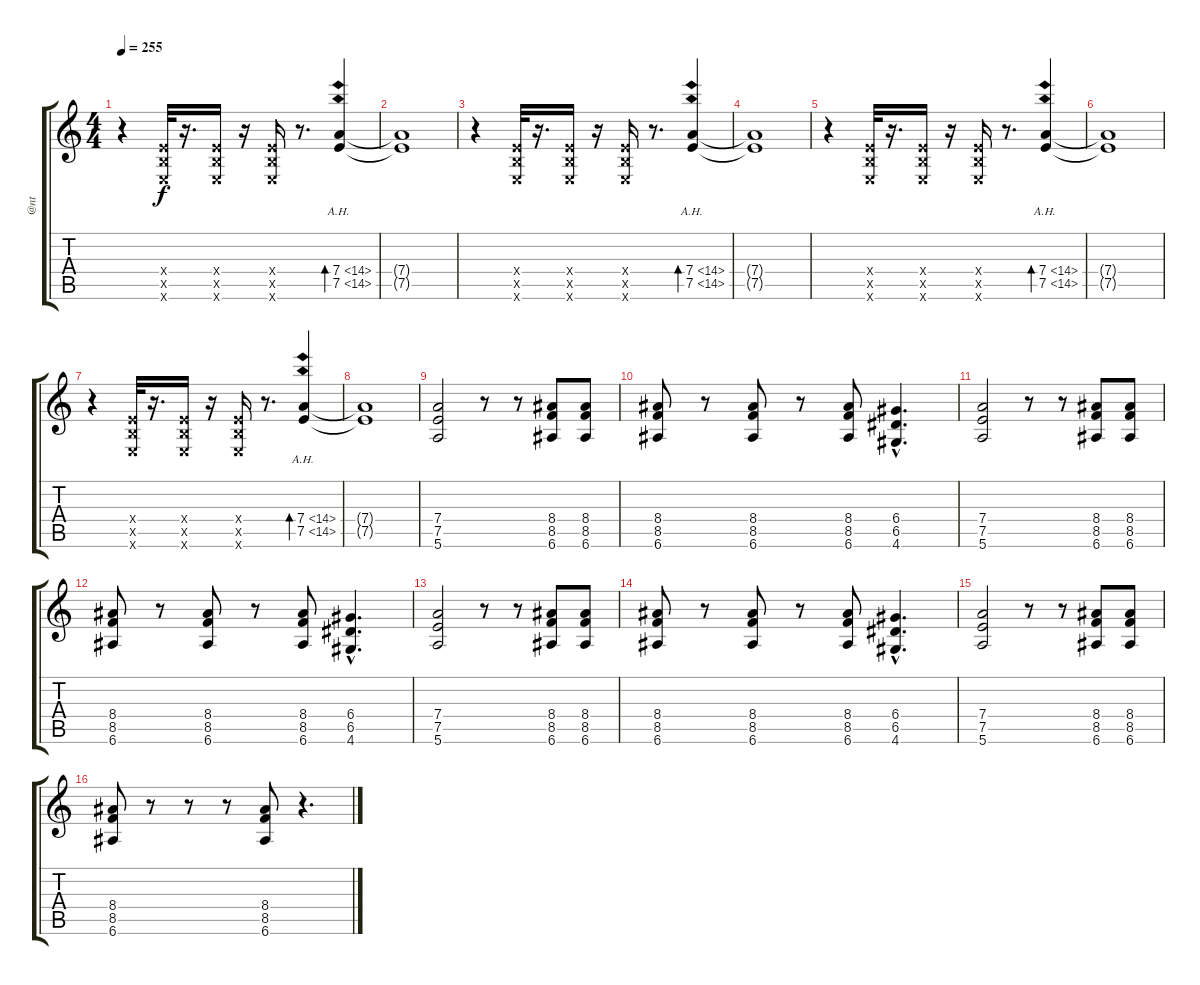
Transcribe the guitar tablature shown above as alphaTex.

\track ("@nt" "@nt") {instrument distortionguitar}
\staff {score tabs}
\tuning (E4 B3 G3 D3 A2 E2) {hide}
\ts (4 4)
\tempo 255
\clef g2
\ks c
r.4{dy f} (2.4{x} 2.5{x} 0.6{x}).32 r.16{d} (2.4{x} 2.5{x} 0.6{x}).16 r.16 (2.4{x} 2.5{x} 0.6{x}).16 r.8{d} (7.4{ah 7} 7.5{ah 7}).4{bd 480} |
(7.4{t} 7.5{t}).1 |
r.4 (2.4{x} 2.5{x} 0.6{x}).32 r.16{d} (2.4{x} 2.5{x} 0.6{x}).16 r.16 (2.4{x} 2.5{x} 0.6{x}).16 r.8{d} (7.4{ah 7} 7.5{ah 7}).4{bd 480} |
(7.4{t} 7.5{t}).1 |
r.4 (2.4{x} 2.5{x} 0.6{x}).32 r.16{d} (2.4{x} 2.5{x} 0.6{x}).16 r.16 (2.4{x} 2.5{x} 0.6{x}).16 r.8{d} (7.4{ah 7} 7.5{ah 7}).4{bd 480} |
(7.4{t} 7.5{t}).1 |
r.4 (2.4{x} 2.5{x} 0.6{x}).32 r.16{d} (2.4{x} 2.5{x} 0.6{x}).16 r.16 (2.4{x} 2.5{x} 0.6{x}).16 r.8{d} (7.4{ah 7} 7.5{ah 7}).4{bd 480} |
(7.4{t} 7.5{t}).1 |
(7.4 7.5 5.6).2{volume 13} r.8 r.8 (8.4 8.5 6.6).8 (8.4 8.5 6.6).8 |
(8.4 8.5 6.6).8 r.8 (8.4 8.5 6.6).8 r.8 (8.4 8.5 6.6).8 (6.4{hac} 6.5{hac} 4.6{hac}).4{d} |
(7.4 7.5 5.6).2 r.8 r.8 (8.4 8.5 6.6).8 (8.4 8.5 6.6).8 |
(8.4 8.5 6.6).8 r.8 (8.4 8.5 6.6).8 r.8 (8.4 8.5 6.6).8 (6.4{hac} 6.5{hac} 4.6{hac}).4{d} |
(7.4 7.5 5.6).2 r.8 r.8 (8.4 8.5 6.6).8 (8.4 8.5 6.6).8 |
(8.4 8.5 6.6).8 r.8 (8.4 8.5 6.6).8 r.8 (8.4 8.5 6.6).8 (6.4{hac} 6.5{hac} 4.6{hac}).4{d} |
(7.4 7.5 5.6).2 r.8 r.8 (8.4 8.5 6.6).8 (8.4 8.5 6.6).8 |
(8.4 8.5 6.6).8 r.8 r.8 r.8 (8.4 8.5 6.6).8 r.4{d}
